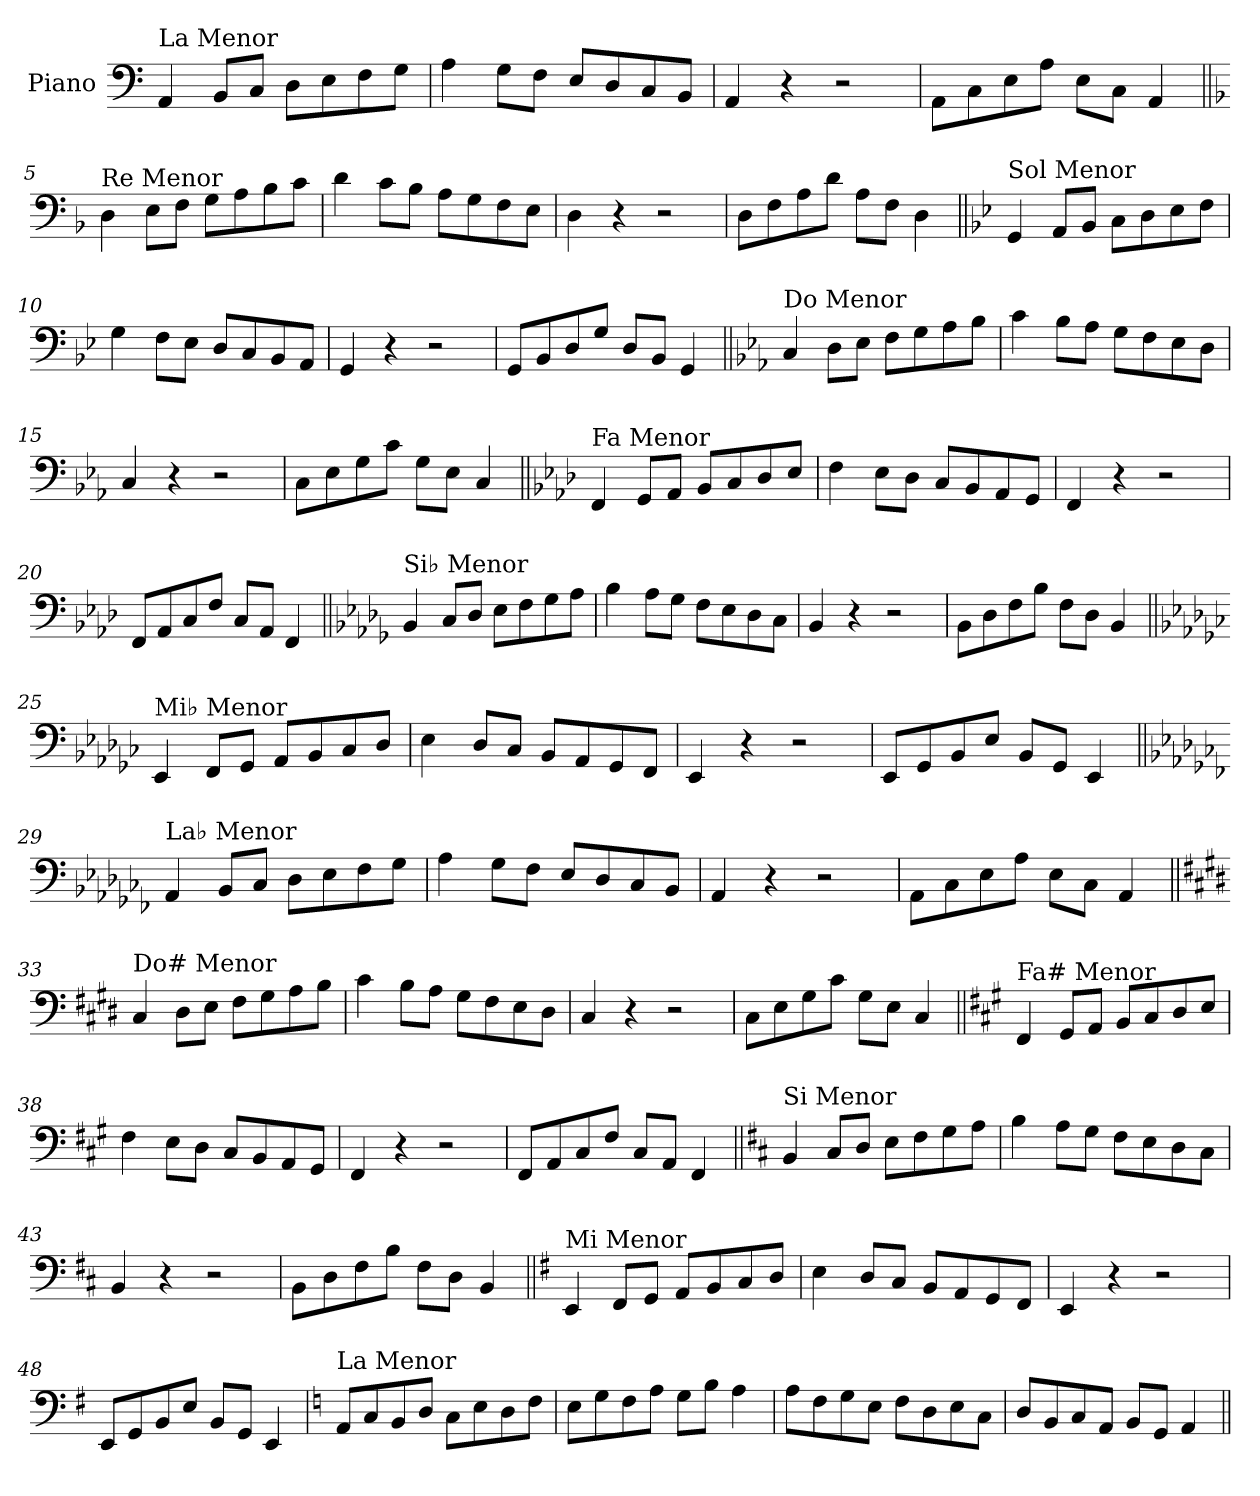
**kern
*part1
*staff1
*I"Piano
*I'Pno.
*clefF4
*k[]
=1
!LO:TX:a:t=La Menor
4AA/
8BB/L
8C/J
8D\L
8E\
8F\
8G\J
=2
4A\
8G\L
8F\J
8E/L
8D/
8C/
8BB/J
=3
4AA/
4r
2r
=4
8AA\L
8C\
8E\
8A\J
8E\L
8C\J
4AA/
!!LO:LB:g=z
=5||
*k[b-]
!LO:TX:a:t=Re Menor
4D\
8E\L
8F\J
8G\L
8A\
8B-\
8c\J
=6
4d\
8c\L
8B-\J
8A\L
8G\
8F\
8E\J
=7
4D\
4r
2r
=8
8D\L
8F\
8A\
8d\J
8A\L
8F\J
4D\
!!LO:LB:g=z
=9||
*k[b-e-]
!LO:TX:a:t=Sol Menor
4GG/
8AA/L
8BB-/J
8C\L
8D\
8E-\
8F\J
=10
4G\
8F\L
8E-\J
8D/L
8C/
8BB-/
8AA/J
=11
4GG/
4r
2r
=12
8GG/L
8BB-/
8D/
8G/J
8D/L
8BB-/J
4GG/
!!LO:LB:g=z
=13||
*k[b-e-a-]
!LO:TX:a:t=Do Menor
4C/
8D\L
8E-\J
8F\L
8G\
8A-\
8B-\J
=14
4c\
8B-\L
8A-\J
8G\L
8F\
8E-\
8D\J
=15
4C/
4r
2r
=16
8C\L
8E-\
8G\
8c\J
8G\L
8E-\J
4C/
!!LO:LB:g=z
=17||
*k[b-e-a-d-]
!LO:TX:a:t=Fa Menor
4FF/
8GG/L
8AA-/J
8BB-/L
8C/
8D-/
8E-/J
=18
4F\
8E-\L
8D-\J
8C/L
8BB-/
8AA-/
8GG/J
=19
4FF/
4r
2r
=20
8FF/L
8AA-/
8C/
8F/J
8C/L
8AA-/J
4FF/
!!LO:LB:g=z
=21||
*k[b-e-a-d-g-]
!LO:TX:a:t=Si♭ Menor
4BB-/
8C/L
8D-/J
8E-\L
8F\
8G-\
8A-\J
=22
4B-\
8A-\L
8G-\J
8F\L
8E-\
8D-\
8C\J
=23
4BB-/
4r
2r
=24
8BB-\L
8D-\
8F\
8B-\J
8F\L
8D-\J
4BB-/
!!LO:LB:g=z
=25||
*k[b-e-a-d-g-c-]
!LO:TX:a:t=Mi♭ Menor
4EE-/
8FF/L
8GG-/J
8AA-/L
8BB-/
8C-/
8D-/J
=26
4E-\
8D-/L
8C-/J
8BB-/L
8AA-/
8GG-/
8FF/J
=27
4EE-/
4r
2r
=28
8EE-/L
8GG-/
8BB-/
8E-/J
8BB-/L
8GG-/J
4EE-/
!!LO:LB:g=z
=29||
*k[b-e-a-d-g-c-f-]
!LO:TX:a:t=La♭ Menor
4AA-/
8BB-/L
8C-/J
8D-\L
8E-\
8F-\
8G-\J
=30
4A-\
8G-\L
8F-\J
8E-/L
8D-/
8C-/
8BB-/J
=31
4AA-/
4r
2r
=32
8AA-\L
8C-\
8E-\
8A-\J
8E-\L
8C-\J
4AA-/
!!LO:LB:g=z
=33||
*k[f#c#g#d#]
!LO:TX:a:t=Do# Menor
4C#/
8D#\L
8E\J
8F#\L
8G#\
8A\
8B\J
=34
4c#\
8B\L
8A\J
8G#\L
8F#\
8E\
8D#\J
=35
4C#/
4r
2r
=36
8C#\L
8E\
8G#\
8c#\J
8G#\L
8E\J
4C#/
!!LO:LB:g=z
=37||
*k[f#c#g#]
!LO:TX:a:t=Fa# Menor
4FF#/
8GG#/L
8AA/J
8BB/L
8C#/
8D/
8E/J
=38
4F#\
8E\L
8D\J
8C#/L
8BB/
8AA/
8GG#/J
=39
4FF#/
4r
2r
=40
8FF#/L
8AA/
8C#/
8F#/J
8C#/L
8AA/J
4FF#/
!!LO:LB:g=z
=41||
*k[f#c#]
!LO:TX:a:t=Si Menor
4BB/
8C#/L
8D/J
8E\L
8F#\
8G\
8A\J
=42
4B\
8A\L
8G\J
8F#\L
8E\
8D\
8C#\J
=43
4BB/
4r
2r
=44
8BB\L
8D\
8F#\
8B\J
8F#\L
8D\J
4BB/
!!LO:LB:g=z
=45||
*k[f#]
!LO:TX:a:t=Mi Menor
4EE/
8FF#/L
8GG/J
8AA/L
8BB/
8C/
8D/J
=46
4E\
8D/L
8C/J
8BB/L
8AA/
8GG/
8FF#/J
=47
4EE/
4r
2r
=48
8EE/L
8GG/
8BB/
8E/J
8BB/L
8GG/J
4EE/
!!LO:PB:g=z
=49
*k[]
!LO:TX:a:t=La Menor
8AA/L
8C/
8BB/
8D/J
8C\L
8E\
8D\
8F\J
=50
8E\L
8G\
8F\
8A\J
8G\L
8B\J
4A\
=51
8A\L
8F\
8G\
8E\J
8F\L
8D\
8E\
8C\J
=52
8D/L
8BB/
8C/
8AA/J
8BB/L
8GG/J
4AA/
=||
*-
